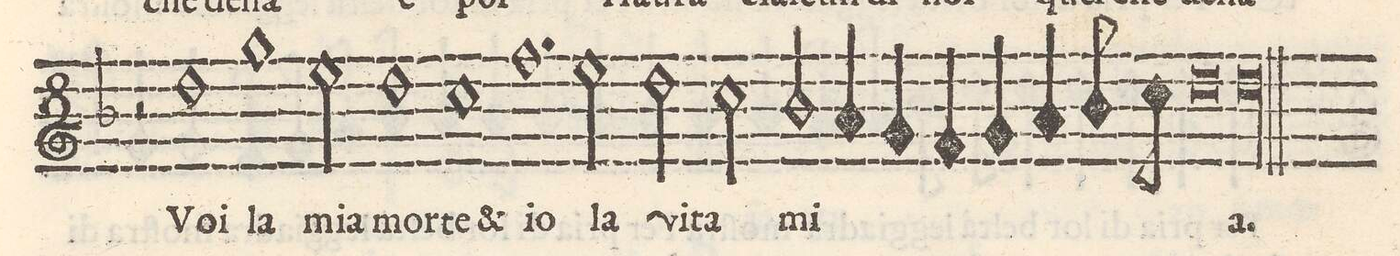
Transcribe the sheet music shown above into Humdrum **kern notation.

**kern	**text
*I"QVINTO	*
*clefG2	*
*k[b-]	*
*M2/1	*
2r	.
1dd\	Voi
=23-	=23-
1gg	la
2ee\	mia
=24-	=24-
1dd	mor-
1cc	te (et)
=25-	=25-
1.ff	io
2ee\	la
=26-	=26-
2dd\	vi-
2cc\	-ta
2b-/	mi-
4a/	.
4g/	.
=27-	=27-
4f/	.
4g/	.
4a/	.
8b-/	.
8cc\	.
0dd	.
=28-	=28-
0.dd	-a.
=29-	=29-
=-	=-
*-	*-
